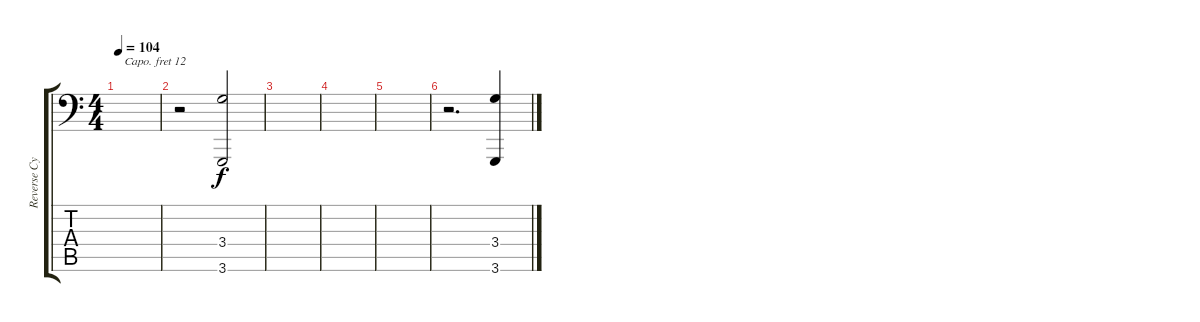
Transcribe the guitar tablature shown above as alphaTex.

\track ("Reverse Cymbal" "Reverse Cy") {instrument reversecymbal}
\staff {score tabs}
\capo 12
\tuning (Gb3 Db3 A2 E2 B1 E0) {hide}
\ts (4 4)
\tempo 104
\clef f4
\ks c
|
r.2 (3.4 3.6).2 |
|
|
|
r.2{d} (3.4 3.6).4{dy f}
